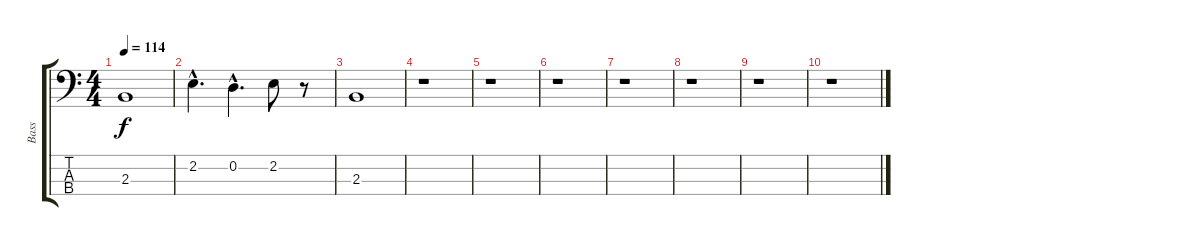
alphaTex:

\track ("Bass" "Bass") {instrument electricbasspick}
\staff {score tabs}
\tuning (G2 D2 A1 E1) {hide}
\ts (4 4)
\tempo 114
\clef f4
\ks c
2.3.1{dy f} |
2.2{hac}.4{d} 0.2{hac}.4{d} 2.2.8 r.8 |
2.3.1 |
r.1 |
r.1 |
r.1 |
r.1 |
r.1 |
r.1 |
r.1
